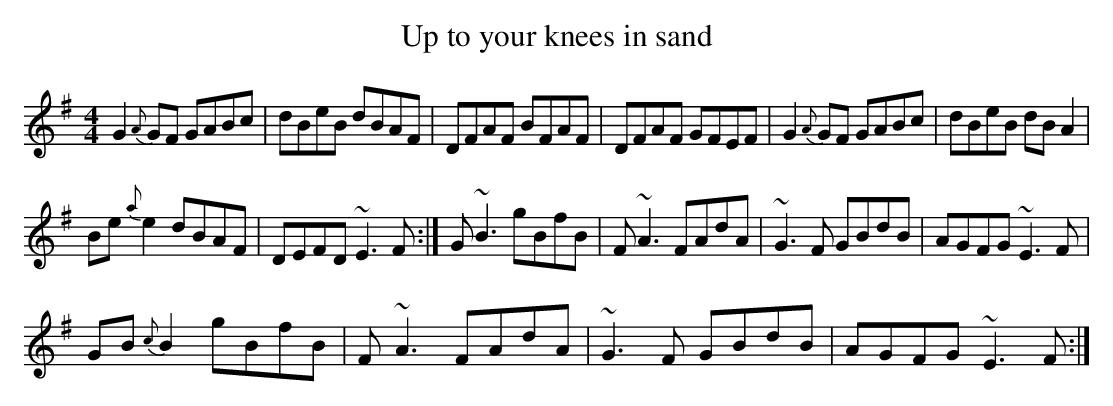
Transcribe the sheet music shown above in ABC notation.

X:1
T:Up to your knees in sand
M:4/4
L:1/8
K:G
G2 {A}GF GABc|dBeB dBAF|DFAF BFAF|DFAF GFEF|G2 {A}GF GABc|dBeB dBA2|
Be {a}e2 dBAF|DEFD ~E3F:| G~B3 gBfB|F~A3 FAdA|~G3F GBdB|AGFG~E3F|
GB{c}B2 gBfB|F~A3 FAdA| ~G3F GBdB|AGFG ~E3F:|
